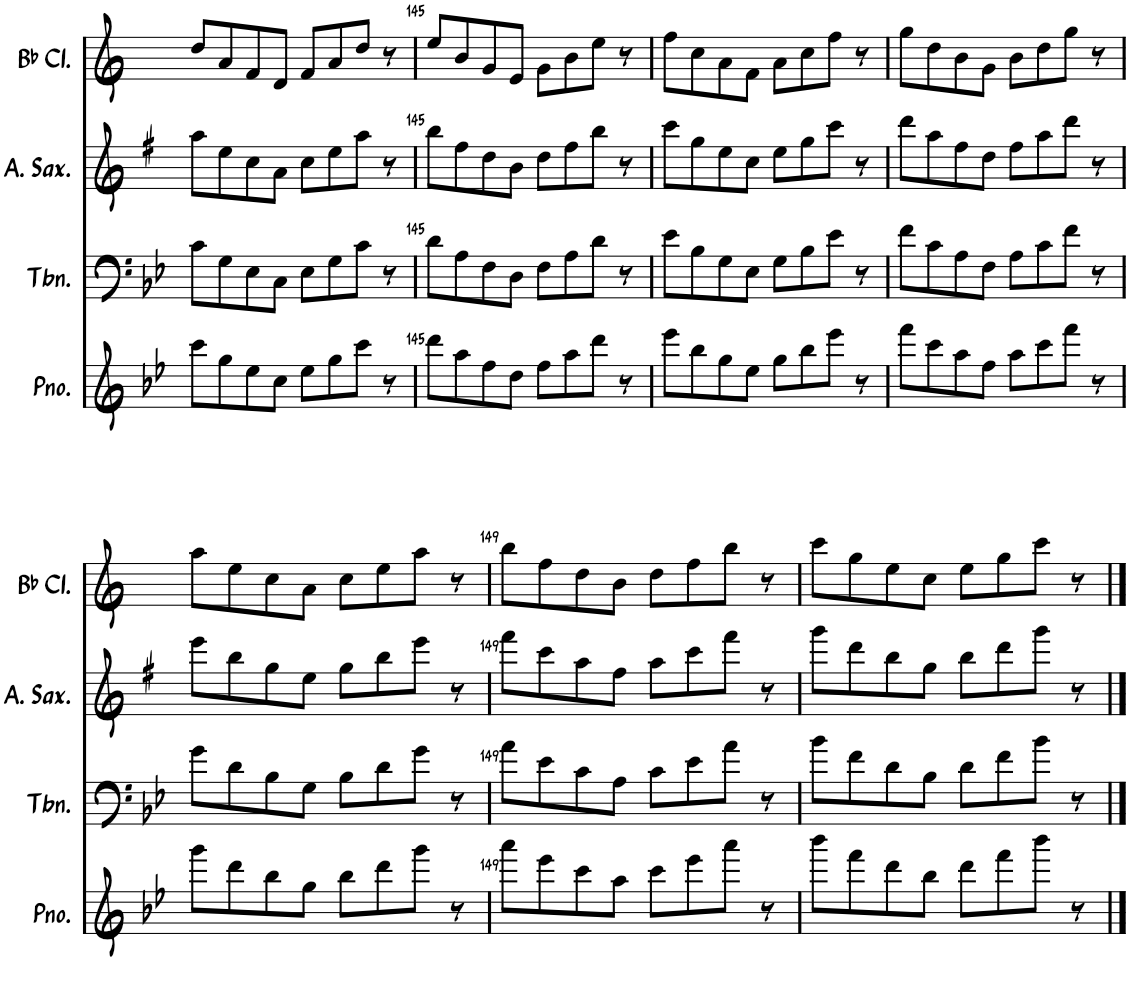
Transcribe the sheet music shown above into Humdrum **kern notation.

**kern	**kern	**kern	**kern
*part4	*part3	*part2	*part1
*staff4	*staff3	*staff2	*staff1
*I"钢琴	*I"长号	*I"中音萨克斯	*I"降B调单簧管
!!LO:PB:g=z
*clefG2	*clefF4	*clefG2	*clefG2
*	*	*Trd5c9	*Trd1c2
*k[b-e-]	*k[b-e-]	*k[f#]	*k[]
*M4/4	*M4/4	*M4/4	*M4/4
=144	=144	=144	=144
8ccc\L	8c\L	8aa\L	8dd/L
8gg\	8G\	8ee\	8a/
8ee-\	8E-\	8cc\	8f/
8cc\J	8C\J	8a\J	8d/J
8ee-\L	8E-\L	8cc\L	8f/L
8gg\	8G\	8ee\	8a/
8ccc\J	8c\J	8aa\J	8dd/J
8r	8r	8r	8r
=145	=145	=145	=145
8ddd\L	8d\L	8bb\L	8ee/L
8aa\	8A\	8ff#\	8b/
8ff\	8F\	8dd\	8g/
8dd\J	8D\J	8b\J	8e/J
8ff\L	8F\L	8dd\L	8g\L
8aa\	8A\	8ff#\	8b\
8ddd\J	8d\J	8bb\J	8ee\J
8r	8r	8r	8r
=146	=146	=146	=146
8eee-\L	8e-\L	8ccc\L	8ff\L
8bb-\	8B-\	8gg\	8cc\
8gg\	8G\	8ee\	8a\
8ee-\J	8E-\J	8cc\J	8f\J
8gg\L	8G\L	8ee\L	8a\L
8bb-\	8B-\	8gg\	8cc\
8eee-\J	8e-\J	8ccc\J	8ff\J
8r	8r	8r	8r
=147	=147	=147	=147
8fff\L	8f\L	8ddd\L	8gg\L
8ccc\	8c\	8aa\	8dd\
8aa\	8A\	8ff#\	8b\
8ff\J	8F\J	8dd\J	8g\J
8aa\L	8A\L	8ff#\L	8b\L
8ccc\	8c\	8aa\	8dd\
8fff\J	8f\J	8ddd\J	8gg\J
8r	8r	8r	8r
!!LO:LB:g=z
=148	=148	=148	=148
8ggg\L	8g\L	8eee\L	8aa\L
8ddd\	8d\	8bb\	8ee\
8bb-\	8B-\	8gg\	8cc\
8gg\J	8G\J	8ee\J	8a\J
8bb-\L	8B-\L	8gg\L	8cc\L
8ddd\	8d\	8bb\	8ee\
8ggg\J	8g\J	8eee\J	8aa\J
8r	8r	8r	8r
=149	=149	=149	=149
8aaa\L	8a\L	8fff#\L	8bb\L
8eee-\	8e-\	8ccc\	8ff\
8ccc\	8c\	8aa\	8dd\
8aa\J	8A\J	8ff#\J	8b\J
8ccc\L	8c\L	8aa\L	8dd\L
8eee-\	8e-\	8ccc\	8ff\
8aaa\J	8a\J	8fff#\J	8bb\J
8r	8r	8r	8r
=150	=150	=150	=150
8bbb-\L	8b-\L	8ggg\L	8ccc\L
8fff\	8f\	8ddd\	8gg\
8ddd\	8d\	8bb\	8ee\
8bb-\J	8B-\J	8gg\J	8cc\J
8ddd\L	8d\L	8bb\L	8ee\L
8fff\	8f\	8ddd\	8gg\
8bbb-\J	8b-\J	8ggg\J	8ccc\J
8r	8r	8r	8r
==	==	==	==
*-	*-	*-	*-
